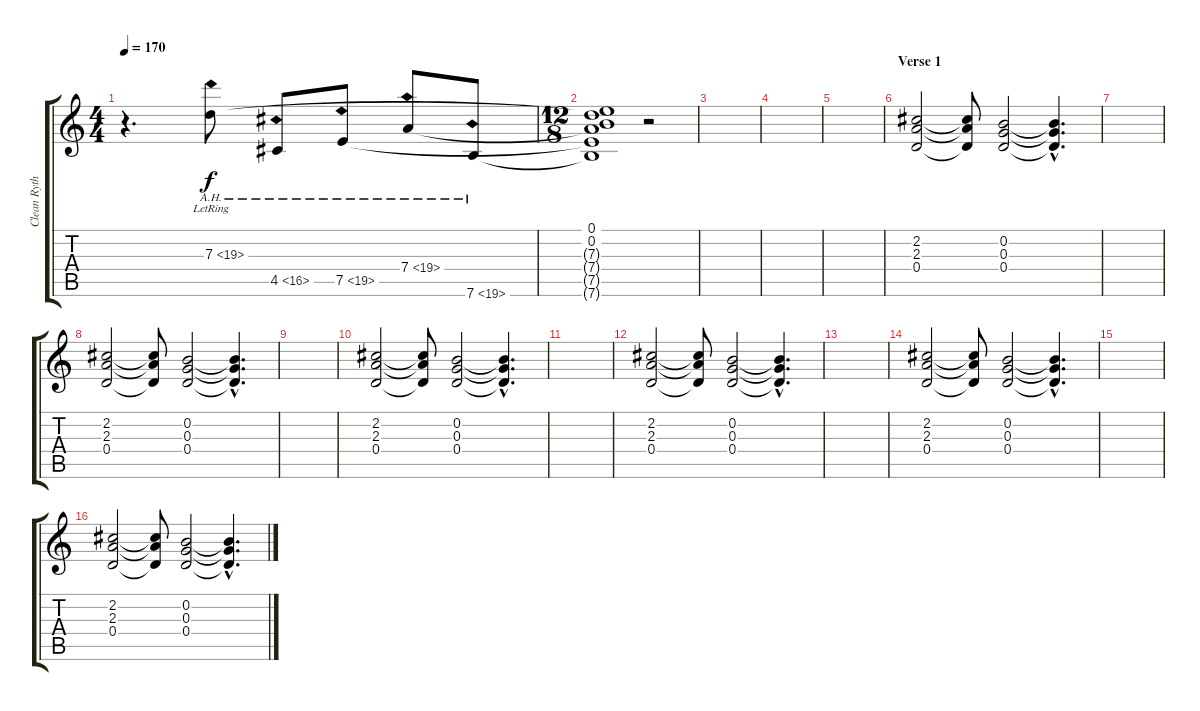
\track ("Clean Rythm Guitar" "Clean Ryth") {instrument electricguitarjazz}
\staff {score tabs}
\tuning (E4 B3 G3 D3 A2 E2) {hide}
\ts (4 4)
\tempo 170
\clef g2
\ks c
r.4{d dy f instrument electricguitarjazz} 7.3{ah 12 lr}.8 4.5{ah 12}.8 7.5{ah 12}.8 7.4{ah 12}.8 7.6{ah 12}.8 |
\ts (12 8)
(0.1 0.2 7.3{t} 7.4{t} 7.5{t} 7.6{t}).1 r.2 |
|
|
|
\section ("" "Verse 1")
(2.2 2.3 0.4).2{instrument electricguitarjazz} (2.2{t} 2.3{t} 0.4{t}).8 (0.2 0.3 0.4).2 (0.2{hac t} 0.3{hac t} 0.4{hac t}).4{d} |
|
(2.2 2.3 0.4).2{instrument electricguitarjazz} (2.2{t} 2.3{t} 0.4{t}).8 (0.2 0.3 0.4).2 (0.2{hac t} 0.3{hac t} 0.4{hac t}).4{d} |
|
(2.2 2.3 0.4).2{instrument electricguitarjazz} (2.2{t} 2.3{t} 0.4{t}).8 (0.2 0.3 0.4).2 (0.2{hac t} 0.3{hac t} 0.4{hac t}).4{d} |
|
(2.2 2.3 0.4).2{instrument electricguitarjazz} (2.2{t} 2.3{t} 0.4{t}).8 (0.2 0.3 0.4).2 (0.2{hac t} 0.3{hac t} 0.4{hac t}).4{d} |
|
(2.2 2.3 0.4).2{instrument electricguitarjazz} (2.2{t} 2.3{t} 0.4{t}).8 (0.2 0.3 0.4).2 (0.2{hac t} 0.3{hac t} 0.4{hac t}).4{d} |
|
(2.2 2.3 0.4).2{instrument electricguitarjazz} (2.2{t} 2.3{t} 0.4{t}).8 (0.2 0.3 0.4).2 (0.2{hac t} 0.3{hac t} 0.4{hac t}).4{d}
